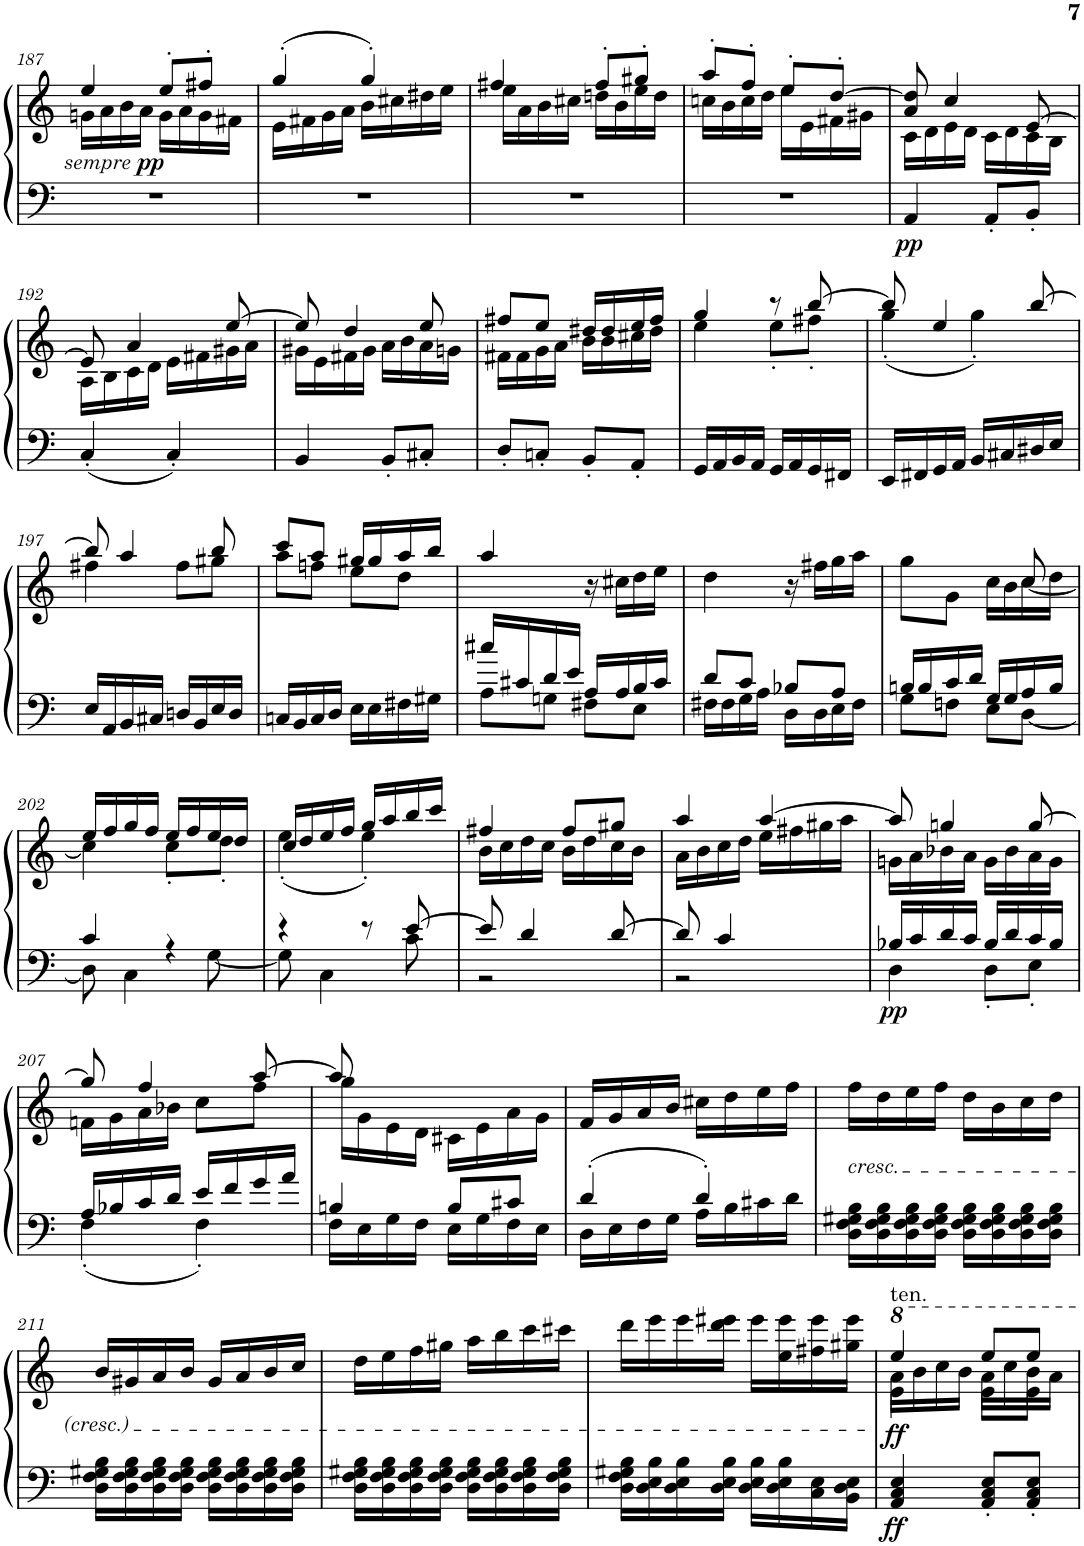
**kern	**kern	**dynam
*part1	*part1	*part1
*staff2	*staff1	*staff1/2
*I"Piano	*	*
*I'Pno.	*	*
!!LO:PB:g=z
*clefF4	*clefG2	*
*k[]	*k[]	*
*M2/4	*M2/4	*
=187	=187	=187
*	*^	*
2r	4ee/	16gn\LL	.
!	!	!	!LO:DY:b
!	!	!	!LO:DY:n=1:b
.	.	16a\	other-dynamics pp
.	.	16b\	.
.	.	16a\JJ	.
.	8ee'/L	16g\LL	.
.	.	16a\	.
.	8ff#X'/J	16g\	.
.	.	16f#X\JJ	.
=188	=188	=188	=188
2r	(4gg'/	16e\LL	.
.	.	16f#X\	.
.	.	16g\	.
.	.	16a\JJ	.
.	4gg'/)	16b\LL	.
.	.	16cc#X\	.
.	.	16dd#X\	.
.	.	16ee\JJ	.
=189	=189	=189	=189
2r	4ff#X/	16ee\LL	.
.	.	16a\	.
.	.	16b\	.
.	.	16cc#X\JJ	.
.	8ff#'/L	16ddn\LL	.
.	.	16b\	.
.	8gg#X'/J	16ee\	.
.	.	16dd\JJ	.
=190	=190	=190	=190
2r	8aa'/L	16ccn\LL	.
.	.	16b\	.
.	8ff'/J	16cc\	.
.	.	16dd\JJ	.
.	8ee'/L	16ee\LL	.
.	.	16e\	.
.	[8dd'/J	16f#X\	.
.	.	16g#X\JJ	.
=191	=191	=191	=191
!	!	!	!LO:DY:b=2
4AA/	8a/ 8dd/]	16c\LL	pp
.	.	16d\	.
.	4cc/	16e\	.
.	.	16d\JJ	.
8AA'/L	.	16c\LL	.
.	.	16d\	.
8BB'/J	[8e/	16c\	.
.	.	16B\JJ	.
!!LO:LB:g=z	!!
=192	=192	=192	=192
4C'/	8e/]	16A\LL	.
.	.	16B\	.
.	4a/	16c\	.
.	.	16d\JJ	.
4C'/	.	16e\LL	.
.	.	16f#X\	.
.	[8ee/	16g#X\	.
.	.	16a\JJ	.
=193	=193	=193	=193
4BB/	8ee/]	16g#X\LL	.
.	.	16e\	.
.	4dd/	16f#X\	.
.	.	16g#\JJ	.
8BB'/L	.	16a\LL	.
.	.	16b\	.
8C#X'/J	8ee/	16a\	.
.	.	16gn\JJ	.
=194	=194	=194	=194
8D'/L	8ff#X/L	16f#X\LL	.
.	.	16f#\	.
8Cn'/J	8ee/J	16g\	.
.	.	16a\JJ	.
8BB'/L	16dd#X/LL	16b\LL	.
.	16dd#/	16b\	.
8AA'/J	16ee/	16cc#X\	.
.	16ff#/JJ	16dd#\JJ	.
=195	=195	=195	=195
16GG/LL	4ee\	4gg/	.
16AA/	.	.	.
16BB/	.	.	.
16AA/JJ	.	.	.
16GG/LL	8r	8ee'\L	.
16AA/	.	.	.
16GG/	[8bb/	8ff#X'\J	.
16FF#X/JJ	.	.	.
=196	=196	=196	=196
16EE/LL	8bb/]	(4gg'\	.
16FF#X/	.	.	.
16GG/	4ee/	.	.
16AA/JJ	.	.	.
16BB/LL	.	4gg'\)	.
16C#X/	.	.	.
16D#X/	[8bb/	.	.
16E/JJ	.	.	.
!!LO:LB:g=z	!!
=197	=197	=197	=197
16E/LL	8bb/]	4ff#X\	.
16AA/	.	.	.
16BB/	4aa/	.	.
16C#X/JJ	.	.	.
16Dn/LL	.	8ff#\L	.
16BB/	.	.	.
16E/	8bb/	8gg#X\J	.
16D/JJ	.	.	.
=198	=198	=198	=198
16Cn/LL	8ccc/L	8aa\L	.
16BB/	.	.	.
16C/	8aa/J	8ffn\J	.
16D/JJ	.	.	.
16E\LL	16gg#X/LL	8ee\L	.
16E\	16gg#/	.	.
16F#X\	16aa/	8dd\J	.
16G#X\JJ	16bb/JJ	.	.
*	*v	*v	*
=199	=199	=199
*^	*	*
16cc#X/LL	8A\L	4aa/	.
16c#X/	.	.	.
16d/	8Gn\J	.	.
16e/JJ	.	.	.
16A/LL	8F#X\L	16r	.
16A/	.	16cc#X\LL	.
16B/	8E\J	16dd\	.
16c#/JJ	.	16ee\JJ	.
=200	=200	=200	=200
8d/L	16F#X\LL	4dd\	.
.	16F#\	.	.
8c/J	16G\	.	.
.	16A\JJ	.	.
8B-X/L	16D\LL	16r	.
.	16D\	16ff#X\LL	.
8A/J	16E\	16gg\	.
.	16F#\JJ	16aa\JJ	.
=201	=201	=201	=201
*	*	*^	*
16Bn/LL	8G\L	4.ryy	8gg\L	.
16B/	.	.	.	.
16c/	8Fn\J	.	8g\J	.
16d/JJ	.	.	.	.
16G/LL	8E\L	.	16cc\LL	.
16G/	.	.	16b\	.
16A/	[8D\J	[<8cc/	16cc\	.
16B/JJ	.	.	16dd\JJ	.
!!LO:LB:g=z	!!
=202	=202	=202	=202	=202
4c/	8D\]	16ee/LL	4cc\]	.
.	.	16ff/	.	.
.	4C\	16gg/	.	.
.	.	16ff/JJ	.	.
4r	.	16ee/LL	8cc'\L	.
.	.	16ff/	.	.
.	[8G\	16ee/	8dd'\J	.
.	.	16dd/JJ	.	.
=203	=203	=203	=203	=203
4r	8G\]	16cc/LL	(4ee'\	.
.	.	16dd/	.	.
.	4C\	16ee/	.	.
.	.	16ff/JJ	.	.
8r	.	16gg/LL	4ee'\)	.
.	.	16aa/	.	.
[8e/	8c\	16bb/	.	.
.	.	16ccc/JJ	.	.
=204	=204	=204	=204	=204
8e/]	2r	4ff#X/	16b\LL	.
.	.	.	16cc\	.
4d/	.	.	16dd\	.
.	.	.	16cc\JJ	.
.	.	8ff#/L	16b\LL	.
.	.	.	16dd\	.
[8d/	.	8gg#X/J	16cc\	.
.	.	.	16b\JJ	.
=205	=205	=205	=205	=205
8d/]	2r	4aa/	16a\LL	.
.	.	.	16b\	.
4c/	.	.	16cc\	.
.	.	.	16dd\JJ	.
.	.	[4aa/	16ee\LL	.
.	.	.	16ff#X\	.
8ryy	.	.	16gg#X\	.
.	.	.	16aa\JJ	.
=206	=206	=206	=206	=206
!	!	!	!	!LO:DY:b=2
16B-X/LL	4D\	8aa/]	16gn\LL	pp
16c/	.	.	16a\	.
16d/	.	4ggn/	16b-X\	.
16c/JJ	.	.	16a\JJ	.
16B-/LL	8D'\L	.	16g\LL	.
16d/	.	.	16b-\	.
16c/	8E'\J	[8gg/	16a\	.
16B-/JJ	.	.	16g\JJ	.
!!LO:LB:g=z	!!
=207	=207	=207	=207	=207
16A/LL	4F'\	8gg/]	16fn\LL	.
16B-X/	.	.	16g\	.
16c/	.	4ff/	16a\	.
16d/JJ	.	.	16b-X\JJ	.
16e/LL	4F'\	.	8cc\L	.
16f/	.	.	.	.
16g/	.	[8aa/	8ff\J	.
16a/JJ	.	.	.	.
=208	=208	=208	=208	=208
4Bn/	16F\LL	8aa/]	16gg\LL	.
.	16E\	.	16g\	.
.	16G\	4.ryy	16e\	.
.	16F\JJ	.	16d\JJ	.
8B/L	16E\LL	.	16c#X\LL	.
.	16G\	.	16e\	.
8c#X/J	16F\	.	16a\	.
.	16E\JJ	.	16g\JJ	.
*	*	*v	*v	*
=209	=209	=209	=209
4d'/	16D\LL	16f/LL	.
.	16E\	16g/	.
.	16F\	16a/	.
.	16G\JJ	16b/JJ	.
4d'/	16A\LL	16cc#X\LL	.
.	16B\	16dd\	.
.	16c#X\	16ee\	.
.	16d\JJ	16ff\JJ	.
=210	=210	=210	=210
!	!	!LO:TX:b:i:t=cresc.	!
*v	*v	*	*
16D\ 16F\ 16G#X\ 16B\LL	16ff\LL	.
16D\ 16F\ 16G#\ 16B\	16dd\	.
16D\ 16F\ 16G#\ 16B\	16ee\	.
16D\ 16F\ 16G#\ 16B\JJ	16ff\JJ	.
16D\ 16F\ 16G#\ 16B\LL	16dd\LL	.
16D\ 16F\ 16G#\ 16B\	16b\	.
16D\ 16F\ 16G#\ 16B\	16cc\	.
16D\ 16F\ 16G#\ 16B\JJ	16dd\JJ	.
!!LO:LB:g=z
=211	=211	=211
16D\ 16F\ 16G#X\ 16B\LL	16b/LL	.
16D\ 16F\ 16G#\ 16B\	16g#X/	.
16D\ 16F\ 16G#\ 16B\	16a/	.
16D\ 16F\ 16G#\ 16B\JJ	16b/JJ	.
16D\ 16F\ 16G#\ 16B\LL	16g#/LL	.
16D\ 16F\ 16G#\ 16B\	16a/	.
16D\ 16F\ 16G#\ 16B\	16b/	.
16D\ 16F\ 16G#\ 16B\JJ	16cc/JJ	.
=212	=212	=212
16D\ 16F\ 16G#X\ 16B\LL	16dd\LL	.
16D\ 16F\ 16G#\ 16B\	16ee\	.
16D\ 16F\ 16G#\ 16B\	16ff\	.
16D\ 16F\ 16G#\ 16B\JJ	16gg#X\JJ	.
16D\ 16F\ 16G#\ 16B\LL	16aa\LL	.
16D\ 16F\ 16G#\ 16B\	16bb\	.
16D\ 16F\ 16G#\ 16B\	16ccc\	.
16D\ 16F\ 16G#\ 16B\JJ	16ccc#X\JJ	.
=213	=213	=213
16D\ 16F\ 16G#X\ 16B\LL	16ddd\LL	.
16D\ 16E\ 16B\	16eee\	.
16D\ 16E\ 16B\	16eee\	.
16D\ 16E\ 16B\JJ	16ddd\ 16eee#X\JJ	.
16D\ 16E\ 16B\LL	16eee#\LL	.
16D\ 16E\ 16B\	16ee\ 16eee#\	.
16C\ 16E\	16ff#X\ 16eee#\	.
16BB\ 16D\ 16E\JJ	16gg#X\ 16eee#\JJ	.
=214	=214	=214
*	*^	*
*	*	*^	*
!	!LO:TX:a:t=ten.	!	!	!
!	!	!	!	!LO:DY:b=2
!	!	!	!	!LO:DY:n=1:b
4AA/ 4C/ 4E/	4eee/	16aa\LL	4ee\	ff ff
.	.	16bb\	.	.
.	.	16ccc\	.	.
.	.	16bb\JJ	.	.
8AA/' 8C/' 8E/'L	8eee/L	16aa\LL	8ee\L	.
.	.	16ccc\	.	.
8AA/' 8C/' 8E/'J	8eee/J	16bb\	8ee\J	.
.	.	16aa\JJ	.	.
*	*v	*v	*v	*
=	=	=
*-	*-	*-
